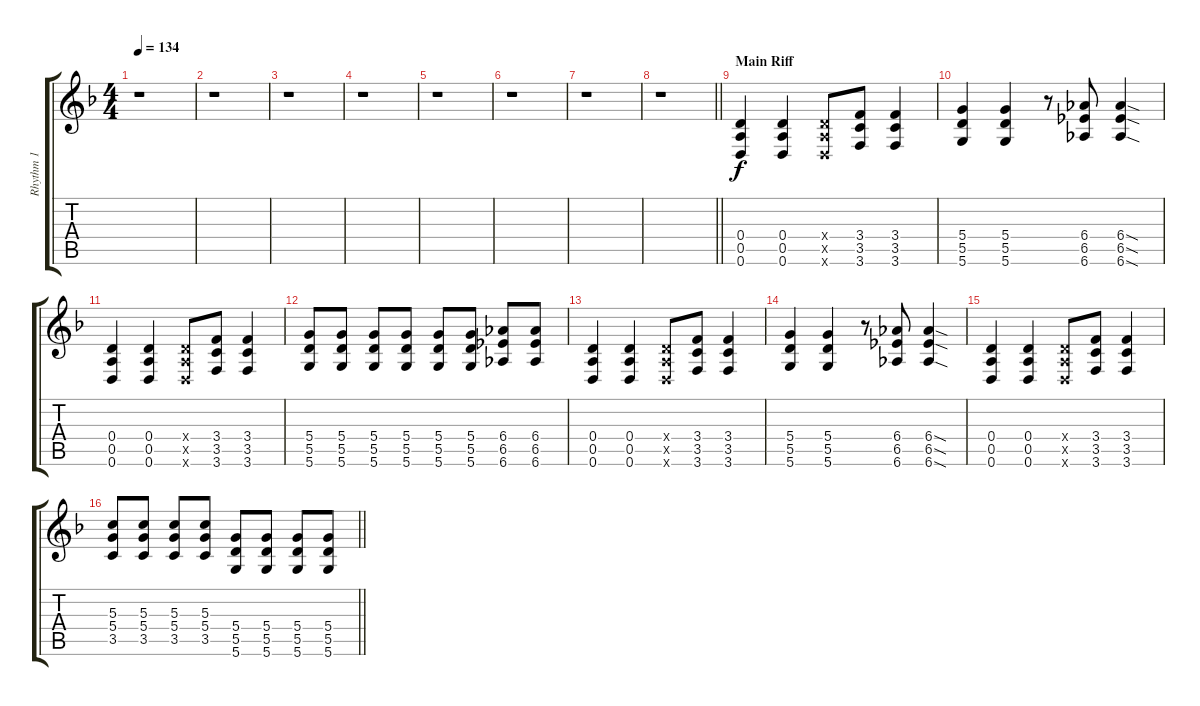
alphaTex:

\track ("Rhythm 1" "Rhythm 1") {instrument overdrivenguitar}
\staff {score tabs}
\tuning (E4 B3 G3 D3 A2 D2) {hide}
\ts (4 4)
\tempo 134
\clef g2
\ks f
r.1{dy f} |
r.1 |
r.1 |
r.1 |
r.1 |
r.1 |
r.1 |
\barLineRight lightlight
r.1 |
\section ("" "Main Riff")
(0.4 0.5 0.6).4 (0.4 0.5 0.6).4 (0.4{x} 0.5{x} 0.6{x}).8 (3.4 3.5 3.6).8 (3.4 3.5 3.6).4 |
(5.4 5.5 5.6).4 (5.4 5.5 5.6).4 r.8 (6.4 6.5 6.6).8 (6.4{sod} 6.5{sod} 6.6{sod}).4 |
(0.4 0.5 0.6).4 (0.4 0.5 0.6).4 (0.4{x} 0.5{x} 0.6{x}).8 (3.4 3.5 3.6).8 (3.4 3.5 3.6).4 |
(5.4 5.5 5.6).8 (5.4 5.5 5.6).8 (5.4 5.5 5.6).8 (5.4 5.5 5.6).8 (5.4 5.5 5.6).8 (5.4 5.5 5.6).8 (6.4 6.5 6.6).8 (6.4 6.5 6.6).8 |
(0.4 0.5 0.6).4 (0.4 0.5 0.6).4 (0.4{x} 0.5{x} 0.6{x}).8 (3.4 3.5 3.6).8 (3.4 3.5 3.6).4 |
(5.4 5.5 5.6).4 (5.4 5.5 5.6).4 r.8 (6.4 6.5 6.6).8 (6.4{sod} 6.5{sod} 6.6{sod}).4 |
(0.4 0.5 0.6).4 (0.4 0.5 0.6).4 (0.4{x} 0.5{x} 0.6{x}).8 (3.4 3.5 3.6).8 (3.4 3.5 3.6).4 |
\barLineRight lightlight
(5.3 5.4 3.5).8 (5.3 5.4 3.5).8 (5.3 5.4 3.5).8 (5.3 5.4 3.5).8 (5.4 5.5 5.6).8 (5.4 5.5 5.6).8 (5.4 5.5 5.6).8 (5.4 5.5 5.6).8
